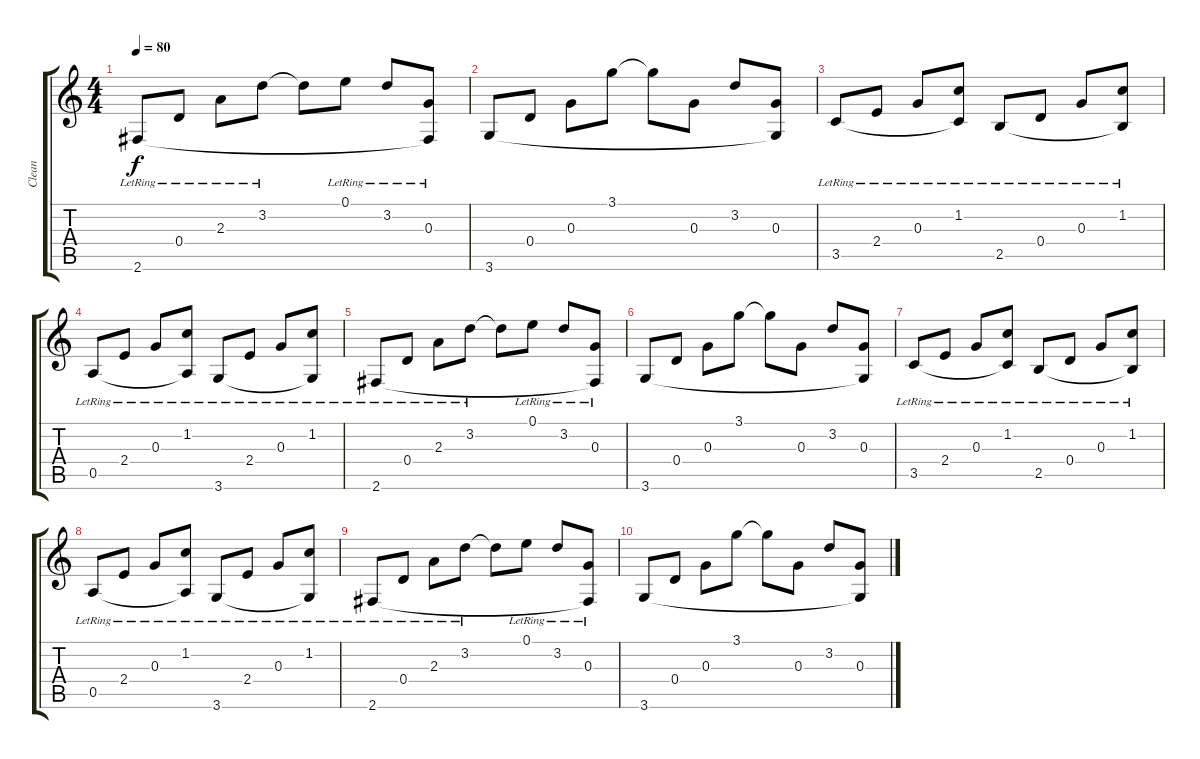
\track ("Clean" "Clean") {instrument electricguitarclean}
\staff {score tabs}
\tuning (E4 B3 G3 D3 A2 E2) {hide}
\ts (4 4)
\tempo 80
\clef g2
\ks c
2.6{lr}.8{dy f} 0.4{lr}.8 2.3{lr}.8 3.2{lr}.8 3.2{t}.8 0.1{lr}.8 3.2{lr}.8 (0.3{lr} 2.6{t}).8 |
3.6.8 0.4.8 0.3.8 3.1.8 3.1{t}.8 0.3.8 3.2.8 (0.3 3.6{t}).8 |
3.5{lr}.8{volume 0} 2.4{lr}.8 0.3{lr}.8 (1.2{lr} 3.5{t}).8 2.5{lr}.8 0.4{lr}.8 0.3{lr}.8 (1.2{lr} 2.5{t}).8 |
0.5{lr}.8 2.4{lr}.8 0.3{lr}.8 (1.2{lr} 0.5{t}).8 3.6{lr}.8 2.4{lr}.8 0.3{lr}.8 (1.2{lr} 3.6{t}).8 |
2.6{lr}.8 0.4{lr}.8 2.3{lr}.8 3.2{lr}.8 3.2{t}.8 0.1{lr}.8 3.2{lr}.8 (0.3{lr} 2.6{t}).8 |
3.6.8 0.4.8 0.3.8 3.1.8 3.1{t}.8 0.3.8 3.2.8 (0.3 3.6{t}).8 |
3.5{lr}.8 2.4{lr}.8 0.3{lr}.8 (1.2{lr} 3.5{t}).8 2.5{lr}.8 0.4{lr}.8 0.3{lr}.8 (1.2{lr} 2.5{t}).8 |
0.5{lr}.8 2.4{lr}.8 0.3{lr}.8 (1.2{lr} 0.5{t}).8 3.6{lr}.8 2.4{lr}.8 0.3{lr}.8 (1.2{lr} 3.6{t}).8 |
2.6{lr}.8 0.4{lr}.8 2.3{lr}.8 3.2{lr}.8 3.2{t}.8 0.1{lr}.8 3.2{lr}.8 (0.3{lr} 2.6{t}).8 |
3.6.8 0.4.8 0.3.8 3.1.8 3.1{t}.8 0.3.8 3.2.8 (0.3 3.6{t}).8
